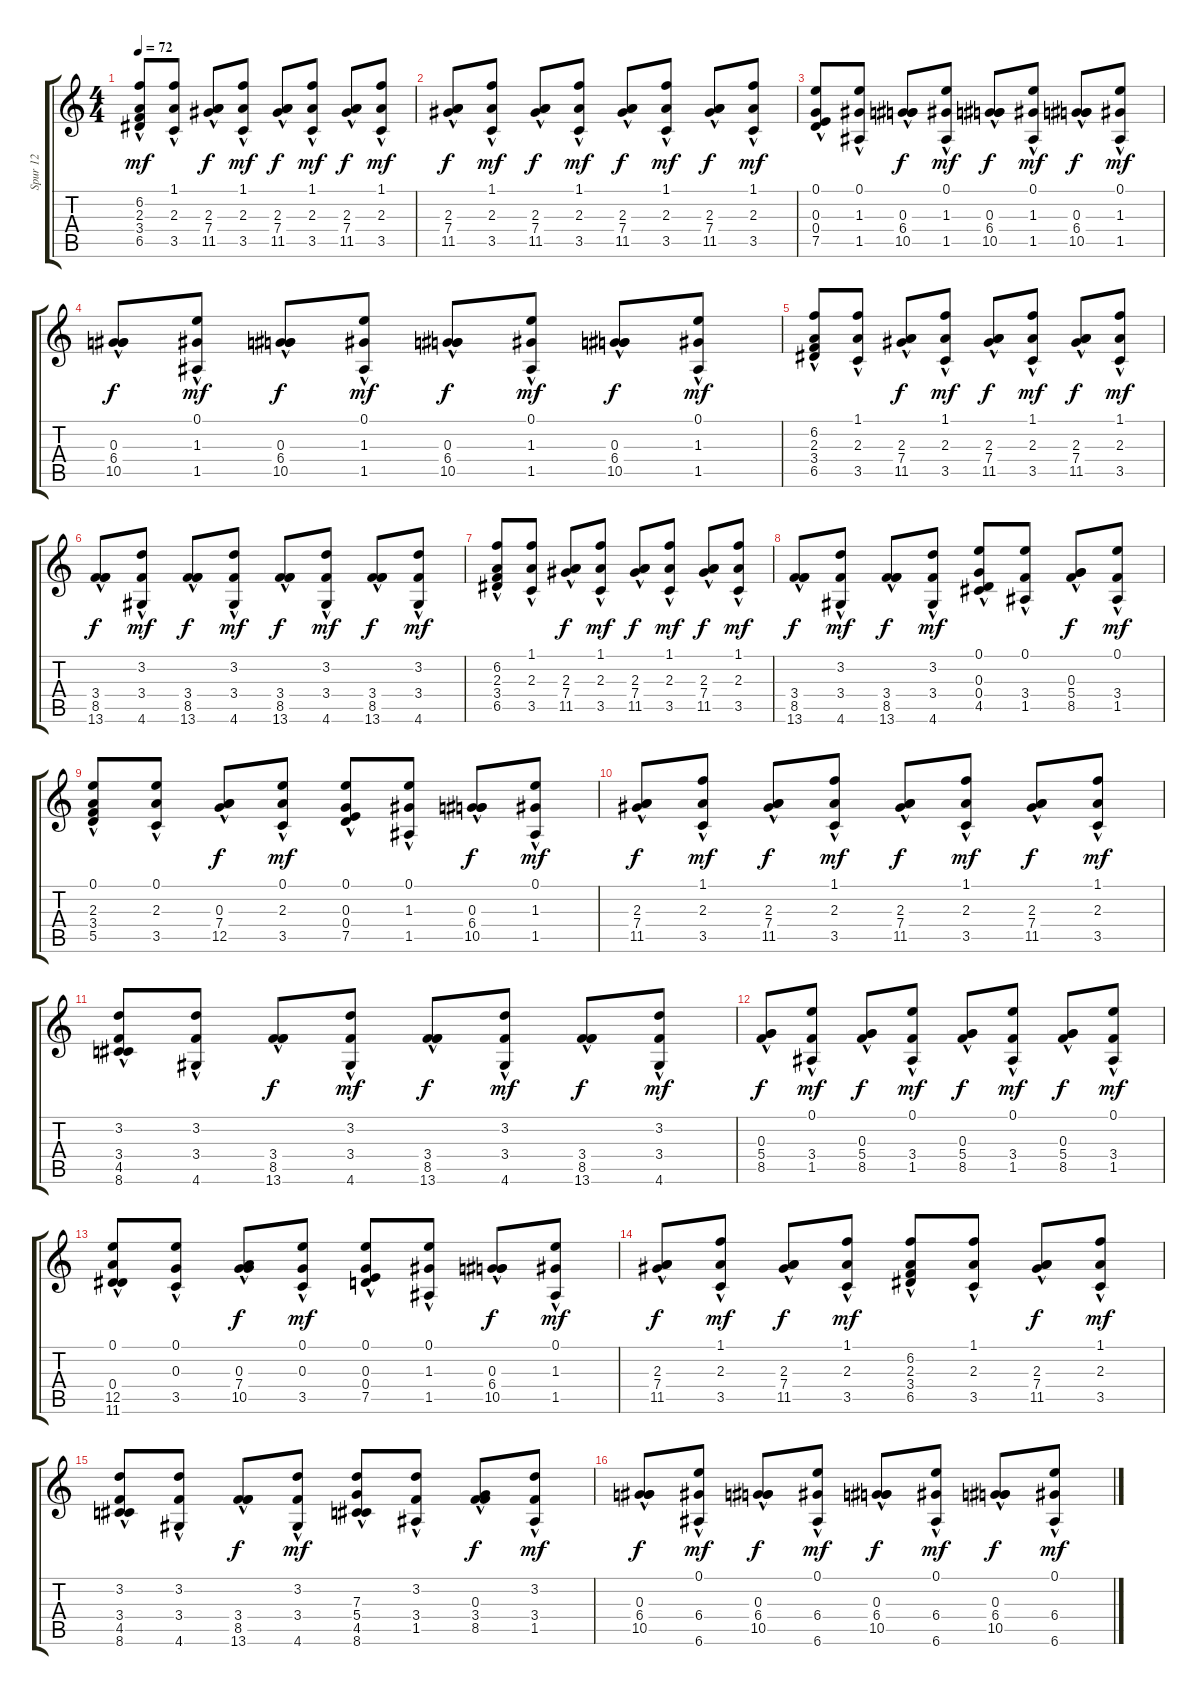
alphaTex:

\track ("Spur 12" "Spur 12") {instrument acousticguitarnylon}
\staff {score tabs}
\tuning (E4 B3 G3 D3 A2 E2) {hide}
\ts (4 4)
\tempo 72
\clef g2
\ks c
(6.2 2.3 3.4 6.5{hac}).8{dy mf} (1.1 2.3 3.5{hac}).8 (2.3 7.4 11.5{hac}).8{dy f} (1.1 2.3 3.5{hac}).8{dy mf} (2.3 7.4 11.5{hac}).8{dy f} (1.1 2.3 3.5{hac}).8{dy mf} (2.3 7.4 11.5{hac}).8{dy f} (1.1 2.3 3.5{hac}).8{dy mf} |
(2.3 7.4 11.5{hac}).8{dy f} (1.1 2.3 3.5{hac}).8{dy mf} (2.3 7.4 11.5{hac}).8{dy f} (1.1 2.3 3.5{hac}).8{dy mf} (2.3 7.4 11.5{hac}).8{dy f} (1.1 2.3 3.5{hac}).8{dy mf} (2.3 7.4 11.5{hac}).8{dy f} (1.1 2.3 3.5{hac}).8{dy mf} |
(0.1 0.3 0.4{hac} 7.5).8 (0.1 1.3 1.5{hac}).8 (0.3 6.4 10.5{hac}).8{dy f} (0.1 1.3 1.5{hac}).8{dy mf} (0.3 6.4 10.5{hac}).8{dy f} (0.1 1.3 1.5{hac}).8{dy mf} (0.3 6.4 10.5{hac}).8{dy f} (0.1 1.3 1.5{hac}).8{dy mf} |
(0.3 6.4 10.5{hac}).8{dy f} (0.1 1.3 1.5{hac}).8{dy mf} (0.3 6.4 10.5{hac}).8{dy f} (0.1 1.3 1.5{hac}).8{dy mf} (0.3 6.4 10.5{hac}).8{dy f} (0.1 1.3 1.5{hac}).8{dy mf} (0.3 6.4 10.5{hac}).8{dy f} (0.1 1.3 1.5{hac}).8{dy mf} |
(6.2 2.3 3.4 6.5{hac}).8 (1.1 2.3 3.5{hac}).8 (2.3 7.4 11.5{hac}).8{dy f} (1.1 2.3 3.5{hac}).8{dy mf} (2.3 7.4 11.5{hac}).8{dy f} (1.1 2.3 3.5{hac}).8{dy mf} (2.3 7.4 11.5{hac}).8{dy f} (1.1 2.3 3.5{hac}).8{dy mf} |
(3.4 8.5 13.6{hac}).8{dy f} (3.2 3.4 4.6{hac}).8{dy mf} (3.4 8.5 13.6{hac}).8{dy f} (3.2 3.4 4.6{hac}).8{dy mf} (3.4 8.5 13.6{hac}).8{dy f} (3.2 3.4 4.6{hac}).8{dy mf} (3.4 8.5 13.6{hac}).8{dy f} (3.2 3.4 4.6{hac}).8{dy mf} |
(6.2 2.3 3.4 6.5{hac}).8 (1.1 2.3 3.5{hac}).8 (2.3 7.4 11.5{hac}).8{dy f} (1.1 2.3 3.5{hac}).8{dy mf} (2.3 7.4 11.5{hac}).8{dy f} (1.1 2.3 3.5{hac}).8{dy mf} (2.3 7.4 11.5{hac}).8{dy f} (1.1 2.3 3.5{hac}).8{dy mf} |
(3.4 8.5 13.6{hac}).8{dy f} (3.2 3.4 4.6{hac}).8{dy mf} (3.4 8.5 13.6{hac}).8{dy f} (3.2 3.4 4.6{hac}).8{dy mf} (0.1 0.3 0.4{hac} 4.5).8 (0.1 3.4 1.5{hac}).8 (0.3{hac} 5.4 8.5).8{dy f} (0.1 3.4 1.5{hac}).8{dy mf} |
(0.1 2.3 3.4 5.5{hac}).8 (0.1 2.3 3.5{hac}).8 (0.3{hac} 7.4 12.5).8{dy f} (0.1 2.3 3.5{hac}).8{dy mf} (0.1 0.3 0.4{hac} 7.5).8 (0.1 1.3 1.5{hac}).8 (0.3 6.4 10.5{hac}).8{dy f} (0.1 1.3 1.5{hac}).8{dy mf} |
(2.3 7.4 11.5{hac}).8{dy f} (1.1 2.3 3.5{hac}).8{dy mf} (2.3 7.4 11.5{hac}).8{dy f} (1.1 2.3 3.5{hac}).8{dy mf} (2.3 7.4 11.5{hac}).8{dy f} (1.1 2.3 3.5{hac}).8{dy mf} (2.3 7.4 11.5{hac}).8{dy f} (1.1 2.3 3.5{hac}).8{dy mf} |
(3.2 3.4 4.5 8.6{hac}).8 (3.2 3.4 4.6{hac}).8 (3.4 8.5 13.6{hac}).8{dy f} (3.2 3.4 4.6{hac}).8{dy mf} (3.4 8.5 13.6{hac}).8{dy f} (3.2 3.4 4.6{hac}).8{dy mf} (3.4 8.5 13.6{hac}).8{dy f} (3.2 3.4 4.6{hac}).8{dy mf} |
(0.3 5.4{hac} 8.5).8{dy f} (0.1 3.4 1.5{hac}).8{dy mf} (0.3 5.4{hac} 8.5).8{dy f} (0.1 3.4 1.5{hac}).8{dy mf} (0.3 5.4{hac} 8.5).8{dy f} (0.1 3.4 1.5{hac}).8{dy mf} (0.3 5.4{hac} 8.5).8{dy f} (0.1 3.4 1.5{hac}).8{dy mf} |
(0.1 0.4{hac} 12.5 11.6).8 (0.1 0.3 3.5{hac}).8 (0.3{hac} 7.4 10.5).8{dy f} (0.1 0.3 3.5{hac}).8{dy mf} (0.1 0.3 0.4{hac} 7.5).8 (0.1 1.3 1.5{hac}).8 (0.3{hac} 6.4 10.5).8{dy f} (0.1 1.3 1.5{hac}).8{dy mf} |
(2.3 7.4 11.5{hac}).8{dy f} (1.1 2.3 3.5{hac}).8{dy mf} (2.3 7.4 11.5{hac}).8{dy f} (1.1 2.3 3.5{hac}).8{dy mf} (6.2 2.3 3.4 6.5{hac}).8 (1.1 2.3 3.5{hac}).8 (2.3 7.4 11.5{hac}).8{dy f} (1.1 2.3 3.5{hac}).8{dy mf} |
(3.2 3.4 4.5 8.6{hac}).8 (3.2 3.4 4.6{hac}).8 (3.4 8.5 13.6{hac}).8{dy f} (3.2 3.4 4.6{hac}).8{dy mf} (7.3 5.4 4.5 8.6{hac}).8 (3.2 3.4 1.5{hac}).8 (0.3 3.4 8.5{hac}).8{dy f} (3.2 3.4 1.5{hac}).8{dy mf} |
(0.3 6.4 10.5{hac}).8{dy f} (0.1 6.4 6.6{hac}).8{dy mf} (0.3 6.4 10.5{hac}).8{dy f} (0.1 6.4 6.6{hac}).8{dy mf} (0.3 6.4 10.5{hac}).8{dy f} (0.1 6.4 6.6{hac}).8{dy mf} (0.3 6.4 10.5{hac}).8{dy f} (0.1 6.4 6.6{hac}).8{dy mf}
